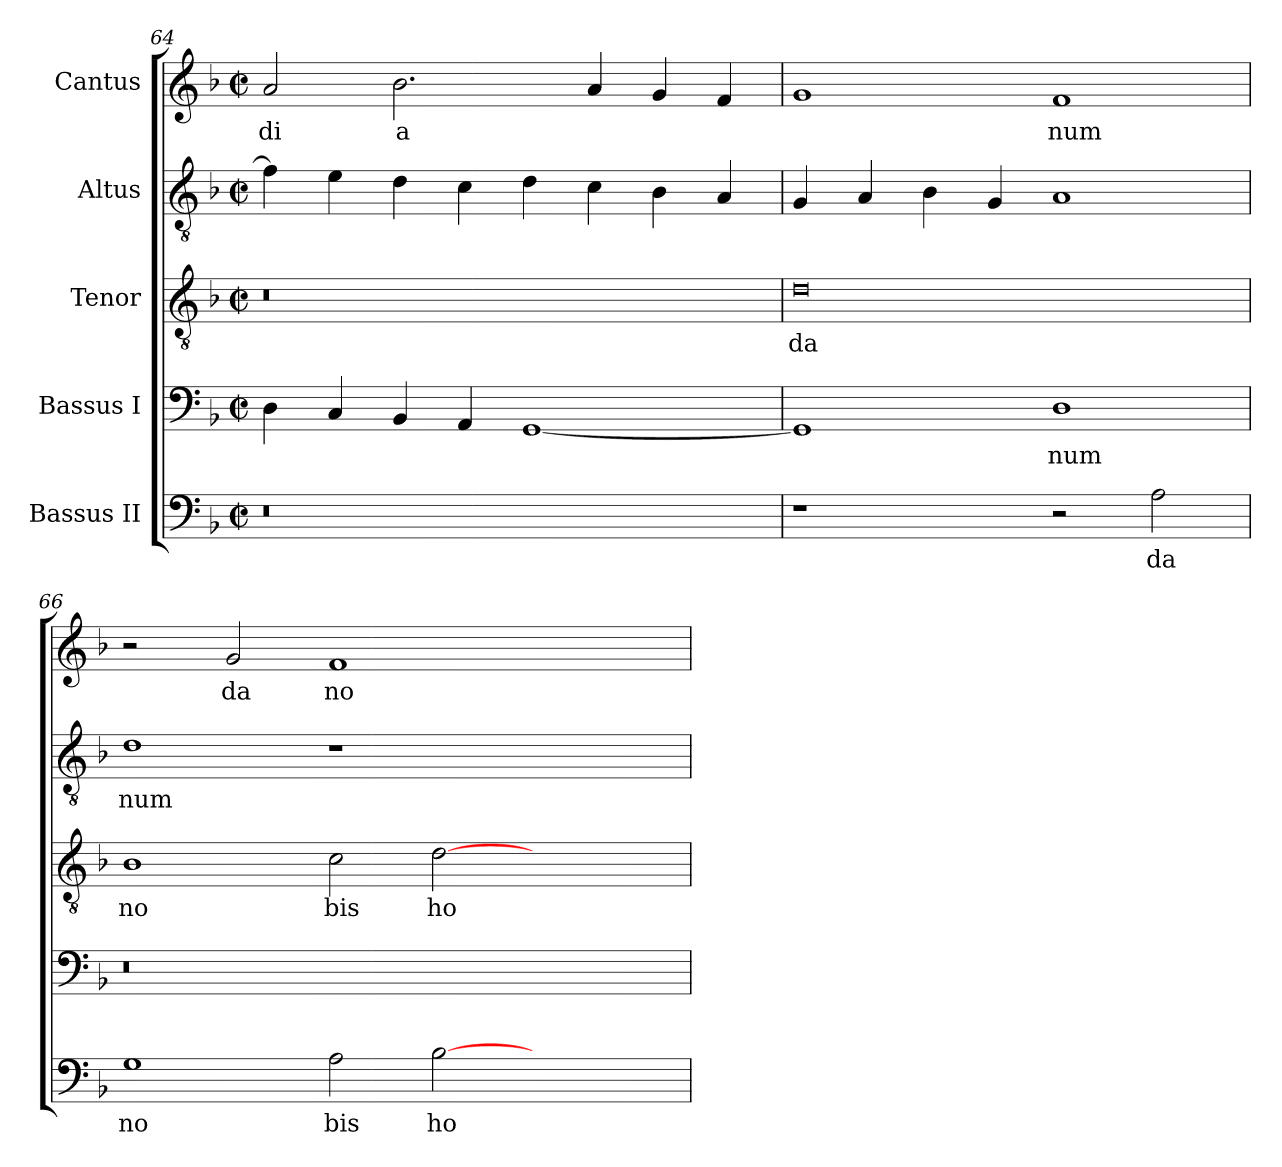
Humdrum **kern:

**kern	**text	**kern	**text	**kern	**text	**kern	**text	**kern	**text
*part5	*part5	*part4	*part4	*part3	*part3	*part2	*part2	*part1	*part1
*staff5	*staff5	*staff4	*staff4	*staff3	*staff3	*staff2	*staff2	*staff1	*staff1
*I"Bassus II	*	*I"Bassus I	*	*I"Tenor	*	*I"Altus	*	*I"Cantus	*
*clefF4	*	*clefF4	*	*clefGv2	*	*clefGv2	*	*clefG2	*
*k[b-]	*	*k[b-]	*	*k[b-]	*	*k[b-]	*	*k[b-]	*
*F:	*	*F:	*	*F:	*	*F:	*	*F:	*
*M2/2	*	*M2/2	*	*M2/2	*	*M2/2	*	*M2/2	*
*met(c|)	*	*met(c|)	*	*met(c|)	*	*met(c|)	*	*met(c|)	*
=64	=64	=64	=64	=64	=64	=64	=64	=64	=64
!	!	!	!	!	!	!	!	!	!LO:LY:b:cj
0r	.	4D\	.	0r	.	4f\]	.	2a/	di
.	.	4C/	.	.	.	4e\	.	.	.
!	!	!	!	!	!	!	!	!	!LO:LY:b:cj
.	.	4BB-/	.	.	.	4d\	.	2.b-\	a
.	.	4AA/	.	.	.	4c\	.	.	.
.	.	[<1GG	.	.	.	4d\	.	.	.
.	.	.	.	.	.	4c\	.	4a/	.
.	.	.	.	.	.	4B-\	.	4g/	.
.	.	.	.	.	.	4A/	.	4f/	.
=65	=65	=65	=65	=65	=65	=65	=65	=65	=65
!	!	!	!	!	!LO:LY:b:cj	!	!	!	!
1r	.	1GG]	.	0d	da	4G/	.	1g	.
.	.	.	.	.	.	4A/	.	.	.
.	.	.	.	.	.	4B-\	.	.	.
.	.	.	.	.	.	4G/	.	.	.
!	!	!	!LO:LY:b:cj	!	!	!	!	!	!LO:LY:b:cj
2r	.	1D	num	.	.	1A	.	1f	num
!	!LO:LY:b:cj	!	!	!	!	!	!	!	!
2A\	da	.	.	.	.	.	.	.	.
=66	=66	=66	=66	=66	=66	=66	=66	=66	=66
!	!LO:LY:b:cj	!	!	!	!LO:LY:b:cj	!	!LO:LY:b:cj	!	!
1G	no	0r	.	1B-	no	1d	num	2r	.
!	!	!	!	!	!	!	!	!	!LO:LY:b:cj
.	.	.	.	.	.	.	.	2g/	da
!	!LO:LY:b:cj	!	!	!	!LO:LY:b:cj	!LO:N:vis=1	!	!	!LO:LY:b:cj
2A\	bis	.	.	2c\	bis	0r	.	1f	no
!	!LO:LY:b:cj	!	!	!	!LO:LY:b:cj	!	!	!	!
[>2B-\	ho	.	.	[>2d\	ho	.	.	.	.
1ryy	.	1ryy	.	1ryy	.	.	.	1ryy	.
=	=	=	=	=	=	=	=	=	=
*-	*-	*-	*-	*-	*-	*-	*-	*-	*-
